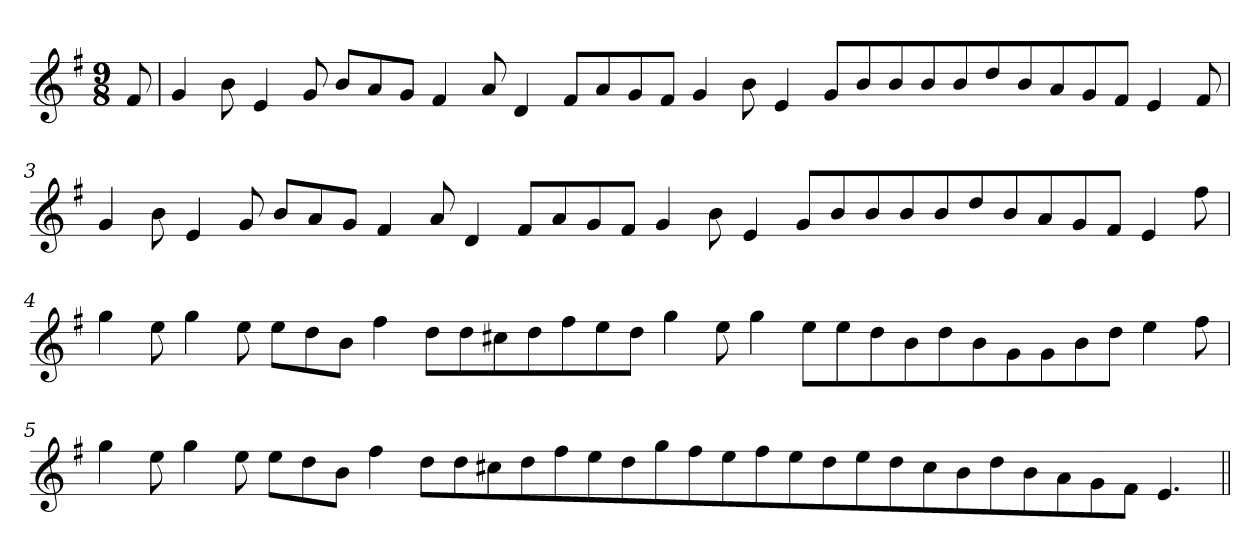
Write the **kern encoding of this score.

**kern
*part1
*staff1
*clefG2
*k[f#]
*e:
*M9/8
=1
8f#/
!!LO:LB:g=z
=2
4g/
8b\
4e/
8g/
8b/L
8a/
8g/J
4f#/
8a/
4d/
8f#/L
8a/
8g/
8f#/J
4g/
8b\
4e/
8g/L
8b/
8b/
8b/
8b/
8dd/
8b/
8a/
8g/
8f#/J
4e/
8f#/
!!LO:LB:g=z
=3
4g/
8b\
4e/
8g/
8b/L
8a/
8g/J
4f#/
8a/
4d/
8f#/L
8a/
8g/
8f#/J
4g/
8b\
4e/
8g/L
8b/
8b/
8b/
8b/
8dd/
8b/
8a/
8g/
8f#/J
4e/
8ff#\
!!LO:LB:g=z
=4
4gg\
8ee\
4gg\
8ee\
8ee\L
8dd\
8b\J
4ff#\
8dd\L
8dd\
8cc#X\
8dd\
8ff#\
8ee\
8dd\J
4gg\
8ee\
4gg\
8ee\L
8ee\
8dd\
8b\
8dd\
8b\
8g\
8g\
8b\
8dd\J
4ee\
8ff#\
!!LO:LB:g=z
=5
4gg\
8ee\
4gg\
8ee\
8ee\L
8dd\
8b\J
4ff#\
8dd\L
8dd\
8cc#X\
8dd\
8ff#\
8ee\
8dd\
8gg\
8ff#\
8ee\
8ff#\
8ee\
8dd\
8ee\
8dd\
8cc#\
8b\
8dd\
8b\
8a\
8g\
8f#\J
4.e/
=||
*-
